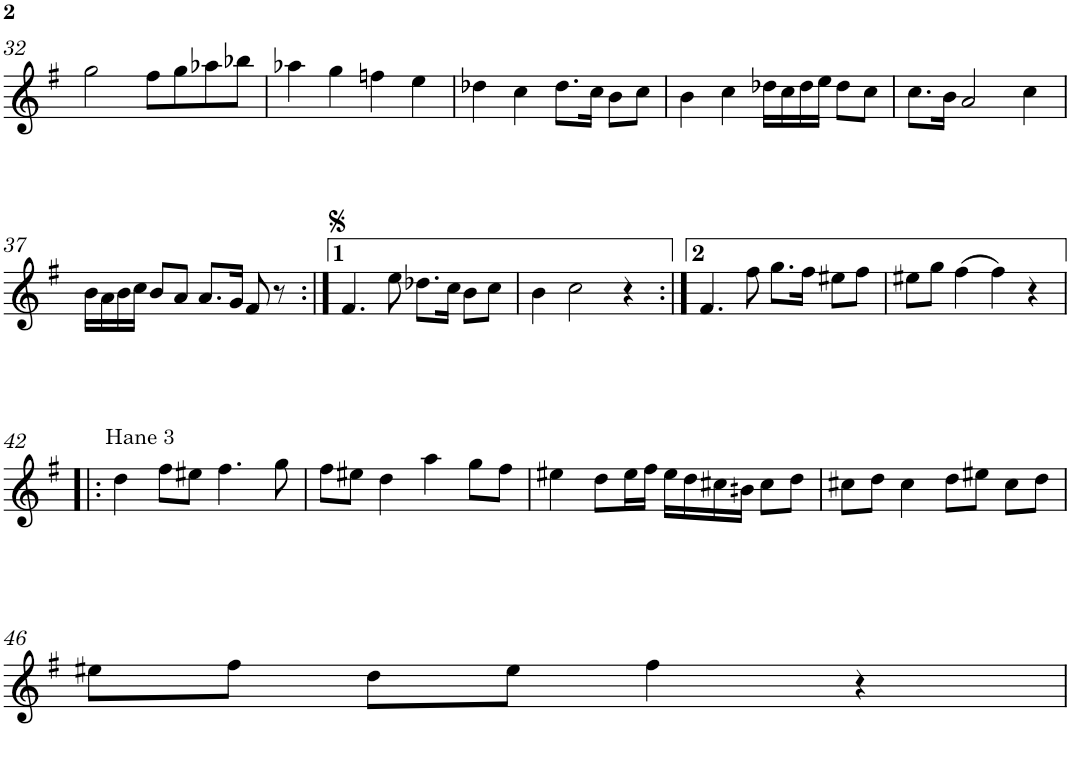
**kern
*part1
*staff1
*I"Piano
*I'Pno.
!!LO:PB:g=z
*clefG2
*k[f#]
*M4/4
*met(c)
=32
2gg\
8ff#\L
8gg\
8aa-X\
8bb-X\J
=33
4aa-X\
4gg\
4ffn\
4ee\
=34
4dd-X\
4cc\
8.dd-\L
16cc\Jk
8b\L
8cc\J
=35
4b\
4cc\
16dd-X\LL
16cc\
16dd-\
16ee\JJ
8dd-\L
8cc\J
=36
8.cc\L
16b\Jk
2a/
4cc\
!!LO:LB:g=z
=37
16b\LL
16a\
16b\
16cc\JJ
8b/L
8a/J
8.a/L
16g/Jk
8f#/
8r
=38:|!
4.f#/
8ee\
8.dd-X\L
16cc\Jk
8b\L
8cc\J
=39
4b\
2cc\
4r
=40:|!
4.f#/
8ff#\
8.gg\L
16ff#\Jk
8ee#X\L
8ff#\J
=41
8ee#X\L
8gg\J
(>4ff#\
4ff#\)
4r
!!LO:LB:g=z
=42!|:
!LO:TX:a:t=Hane 3
4dd\
8ff#\L
8ee#X\J
4.ff#\
8gg\
=43
8ff#\L
8ee#X\J
4dd\
4aa\
8gg\L
8ff#\J
=44
4ee#X\
8dd\L
16ee#\L
16ff#\JJ
16ee#\LL
16dd\
16cc#X\
16bn\JJ
8cc#\L
8dd\J
=45
8cc#X\L
8dd\J
4cc#\
8dd\L
8ee#X\J
8cc#\L
8dd\J
!!LO:LB:g=z
=46
8ee#X\L
8ff#\J
8dd\L
8ee#\J
4ff#\
4r
=
*-
